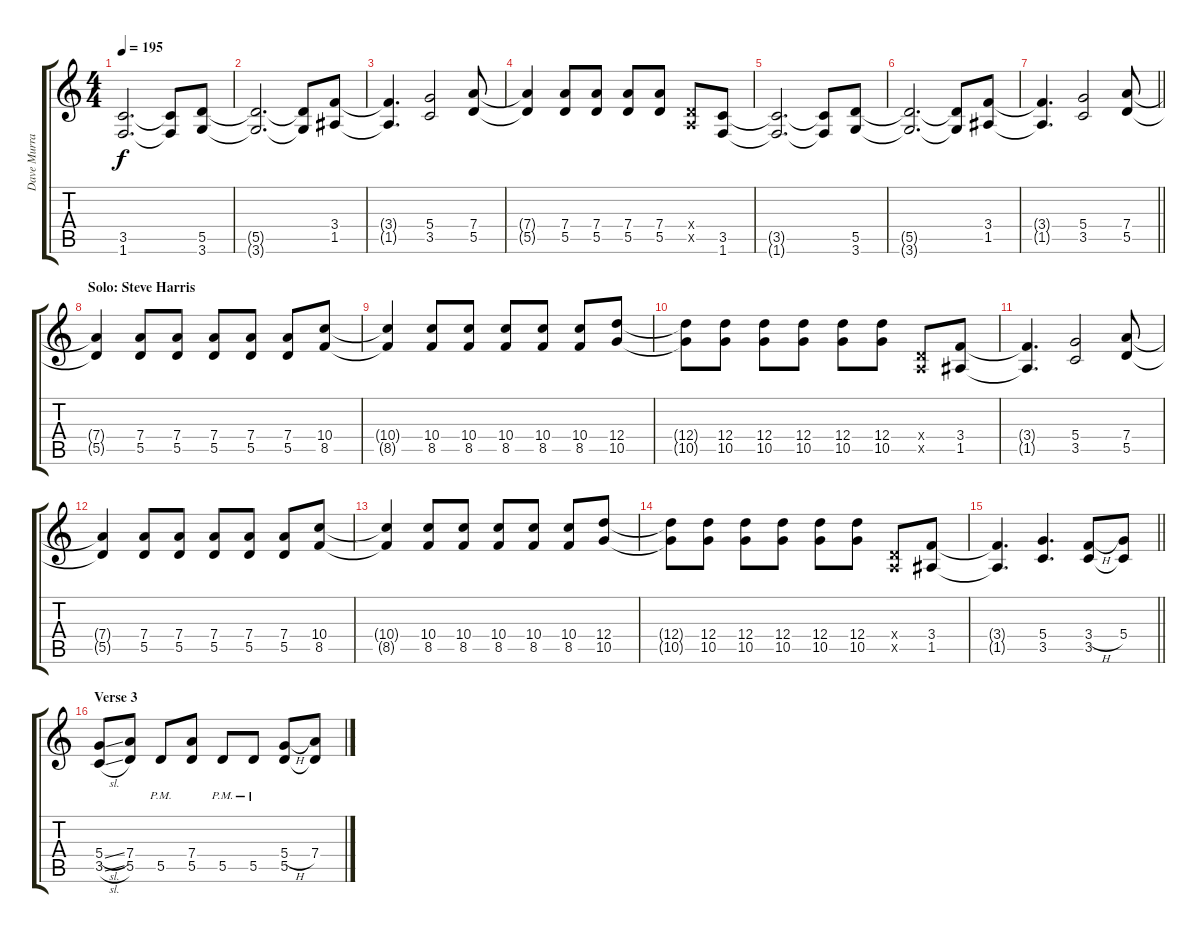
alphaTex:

\track ("Dave Murray" "Dave Murra") {instrument overdrivenguitar}
\staff {score tabs}
\tuning (E4 B3 G3 D3 A2 E2) {hide}
\ts (4 4)
\tempo 195
\clef g2
\ks c
(3.5{t} 1.6{t}).2{d dy f} (3.5{t} 1.6{t}).8 (5.5 3.6).8 |
(5.5{t} 3.6{t}).2{d} (5.5{t} 3.6{t}).8 (3.4 1.5).8 |
(3.4{t} 1.5{t}).4{d} (5.4 3.5).2 (7.4 5.5).8 |
(7.4{t} 5.5{t}).4 (7.4 5.5).8 (7.4 5.5).8 (7.4 5.5).8 (7.4 5.5).8 (0.4{x} 0.5{x}).8 (3.5 1.6).8 |
(3.5{t} 1.6{t}).2{d} (3.5{t} 1.6{t}).8 (5.5 3.6).8 |
(5.5{t} 3.6{t}).2{d} (5.5{t} 3.6{t}).8 (3.4 1.5).8 |
\barLineRight lightlight
(3.4{t} 1.5{t}).4{d} (5.4 3.5).2 (7.4 5.5).8 |
\section ("" "Solo: Steve Harris")
(7.4{t} 5.5{t}).4 (7.4 5.5).8 (7.4 5.5).8 (7.4 5.5).8 (7.4 5.5).8 (7.4 5.5).8 (10.4 8.5).8 |
(10.4{t} 8.5{t}).4 (10.4 8.5).8 (10.4 8.5).8 (10.4 8.5).8 (10.4 8.5).8 (10.4 8.5).8 (12.4 10.5).8 |
(12.4{t} 10.5{t}).8 (12.4 10.5).8 (12.4 10.5).8 (12.4 10.5).8 (12.4 10.5).8 (12.4 10.5).8 (0.4{x} 0.5{x}).8 (3.4 1.5).8 |
(3.4{t} 1.5{t}).4{d} (5.4 3.5).2 (7.4 5.5).8 |
(7.4{t} 5.5{t}).4 (7.4 5.5).8 (7.4 5.5).8 (7.4 5.5).8 (7.4 5.5).8 (7.4 5.5).8 (10.4 8.5).8 |
(10.4{t} 8.5{t}).4 (10.4 8.5).8 (10.4 8.5).8 (10.4 8.5).8 (10.4 8.5).8 (10.4 8.5).8 (12.4 10.5).8 |
(12.4{t} 10.5{t}).8 (12.4 10.5).8 (12.4 10.5).8 (12.4 10.5).8 (12.4 10.5).8 (12.4 10.5).8 (0.4{x} 0.5{x}).8 (3.4 1.5).8 |
\barLineRight lightlight
(3.4{t} 1.5{t}).4{d} (5.4 3.5).4{d} (3.4{h} 3.5).8 (5.4 3.5{t}).8 |
\section ("" "Verse 3")
(5.4{sl} 3.5{sl}).8 (7.4 5.5).8 5.5{pm}.8 (7.4 5.5).8 5.5{pm}.8 5.5{pm}.8 (5.4{h} 5.5).8 (7.4 5.5{t}).8
